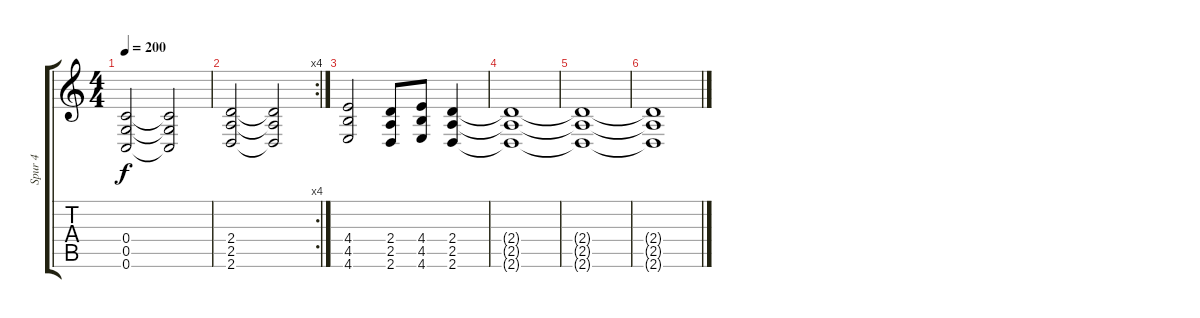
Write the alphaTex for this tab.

\track ("Spur 4" "Spur 4") {instrument overdrivenguitar}
\staff {score tabs}
\tuning (D4 A3 F3 C3 G2 C2) {hide}
\ts (4 4)
\tempo 200
\clef g2
\ks c
(0.4 0.5 0.6).2{dy f} (0.4{t} 0.5{t} 0.6{t}).2 |
\rc 4
(2.4 2.5 2.6).2 (2.4{t} 2.5{t} 2.6{t}).2 |
(4.4 4.5 4.6).2 (2.4 2.5 2.6).8 (4.4 4.5 4.6).8 (2.4 2.5 2.6).4 |
(2.4{t} 2.5{t} 2.6{t}).1 |
(2.4{t} 2.5{t} 2.6{t}).1 |
(2.4{t} 2.5{t} 2.6{t}).1
